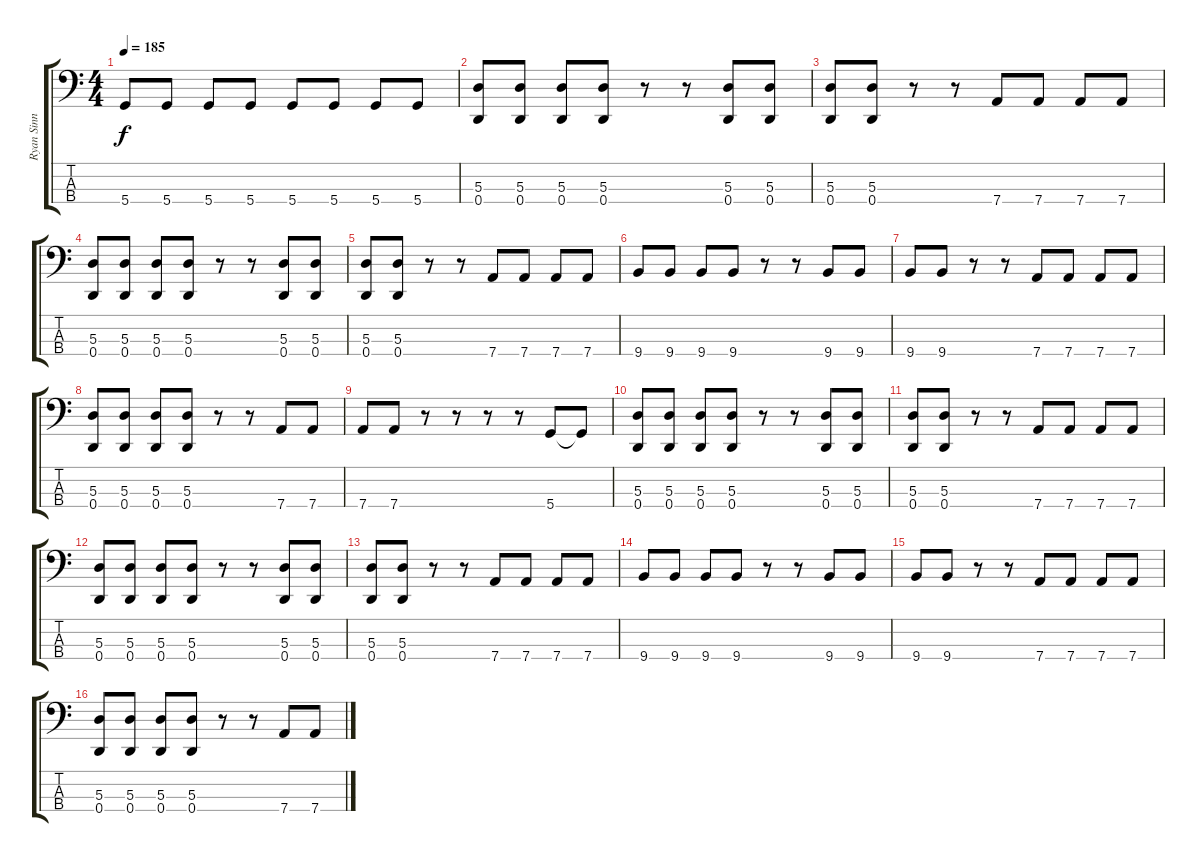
\track ("Ryan Sinn Bass" "Ryan Sinn ") {instrument electricbasspick}
\staff {score tabs}
\tuning (G2 D2 A1 D1) {hide}
\ts (4 4)
\tempo 185
\clef f4
\ks c
5.4.8{dy f} 5.4.8 5.4.8 5.4.8 5.4.8 5.4.8 5.4.8 5.4.8 |
(5.3 0.4).8 (5.3 0.4).8 (5.3 0.4).8 (5.3 0.4).8 r.8 r.8 (5.3 0.4).8 (5.3 0.4).8 |
(5.3 0.4).8 (5.3 0.4).8 r.8 r.8 7.4.8 7.4.8 7.4.8 7.4.8 |
(5.3 0.4).8 (5.3 0.4).8 (5.3 0.4).8 (5.3 0.4).8 r.8 r.8 (5.3 0.4).8 (5.3 0.4).8 |
(5.3 0.4).8 (5.3 0.4).8 r.8 r.8 7.4.8 7.4.8 7.4.8 7.4.8 |
9.4.8 9.4.8 9.4.8 9.4.8 r.8 r.8 9.4.8 9.4.8 |
9.4.8 9.4.8 r.8 r.8 7.4.8 7.4.8 7.4.8 7.4.8 |
(5.3 0.4).8 (5.3 0.4).8 (5.3 0.4).8 (5.3 0.4).8 r.8 r.8 7.4.8 7.4.8 |
7.4.8 7.4.8 r.8 r.8 r.8 r.8 5.4.8 5.4{t}.8 |
(5.3 0.4).8 (5.3 0.4).8 (5.3 0.4).8 (5.3 0.4).8 r.8 r.8 (5.3 0.4).8 (5.3 0.4).8 |
(5.3 0.4).8 (5.3 0.4).8 r.8 r.8 7.4.8 7.4.8 7.4.8 7.4.8 |
(5.3 0.4).8 (5.3 0.4).8 (5.3 0.4).8 (5.3 0.4).8 r.8 r.8 (5.3 0.4).8 (5.3 0.4).8 |
(5.3 0.4).8 (5.3 0.4).8 r.8 r.8 7.4.8 7.4.8 7.4.8 7.4.8 |
9.4.8 9.4.8 9.4.8 9.4.8 r.8 r.8 9.4.8 9.4.8 |
9.4.8 9.4.8 r.8 r.8 7.4.8 7.4.8 7.4.8 7.4.8 |
(5.3 0.4).8 (5.3 0.4).8 (5.3 0.4).8 (5.3 0.4).8 r.8 r.8 7.4.8 7.4.8
